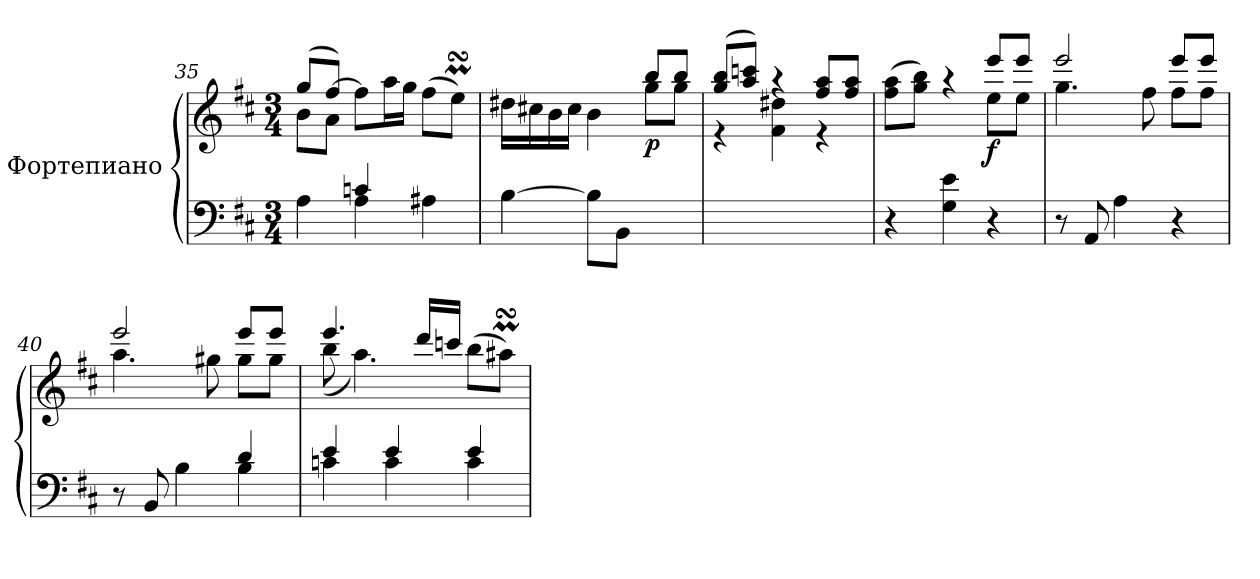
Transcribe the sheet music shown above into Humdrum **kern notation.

**kern	**kern	**dynam
*part1	*part1	*part1
*staff2	*staff1	*staff1/2
*I"Фортепиано	*	*
*clefF4	*clefG2	*
*k[f#c#]	*k[f#c#]	*
*D:	*D:	*
*M3/4	*M3/4	*
=35	=35	=35
*^	*^	*
4A\	4ryy	(>8gg/L	8b\L	.
.	.	[8ff#/J)	8a\J	.
4A\	4cn/	8ff#\L]	2ryy	.
.	.	16aa\L	.	.
.	.	16gg\JJ	.	.
4A#X\	4ryy	(>8ff#\L	.	.
.	.	8eeMsSSS\J)	.	.
*v	*v	*	*	*
=36	=36	=36	=36
[4B\	16dd#X\LL	2ryy	.
.	16cc#X\	.	.
.	16b\	.	.
.	16cc#\JJ	.	.
8B\L]	4b\	.	.
8BB\J	.	.	.
!	!	!	!LO:DY:b
4ryy	8bb/L	8gg\L	p
.	8bb/J	8gg\J	.
!!LO:LB:g=z	!!
=37	=37	=37	=37
2.ryy	(>8gg/ 8bb/L	4r	.
.	8aa/ 8cccn/J)	.	.
.	4raa	4f#\ 4dd#X\	.
.	8ff#/ 8aa/L	4r	.
.	8ff#/ 8aa/J	.	.
=38	=38	=38	=38
4r	(>8ff#\ 8aa\L	2ryy	.
.	8gg\ 8bb\J)	.	.
4G\ 4e\	4raa	.	.
!	!	!	!LO:DY:b
4r	8eee/L	8ee\L	f
.	8eee/J	8ee\J	.
=39	=39	=39	=39
8r	2eee/	4.gg\	.
8AA/	.	.	.
4A\	.	.	.
.	.	8ff#\	.
4r	8eee/L	8ff#\L	.
.	8eee/J	8ff#\J	.
=40	=40	=40	=40
*^	*	*	*
8r	2ryy	2eee/	4.aa\	.
8BB/	.	.	.	.
4B\	.	.	.	.
.	.	.	8gg#X\	.
4B\	4d/	8eee/L	8gg#\L	.
.	.	8eee/J	8gg#\J	.
=41	=41	=41	=41	=41
4e/	4cn\	4.eee/	(<8bb\	.
.	.	.	4.aa\)	.
4e/	4c\	.	.	.
.	.	16ddd/LL	.	.
.	.	16cccn/JJ	.	.
4e/	4c\	(>8bb\L	4ryy	.
.	.	8aa#XsSsSm\J)	.	.
*v	*v	*	*	*
*	*v	*v	*
=	=	=
*-	*-	*-
